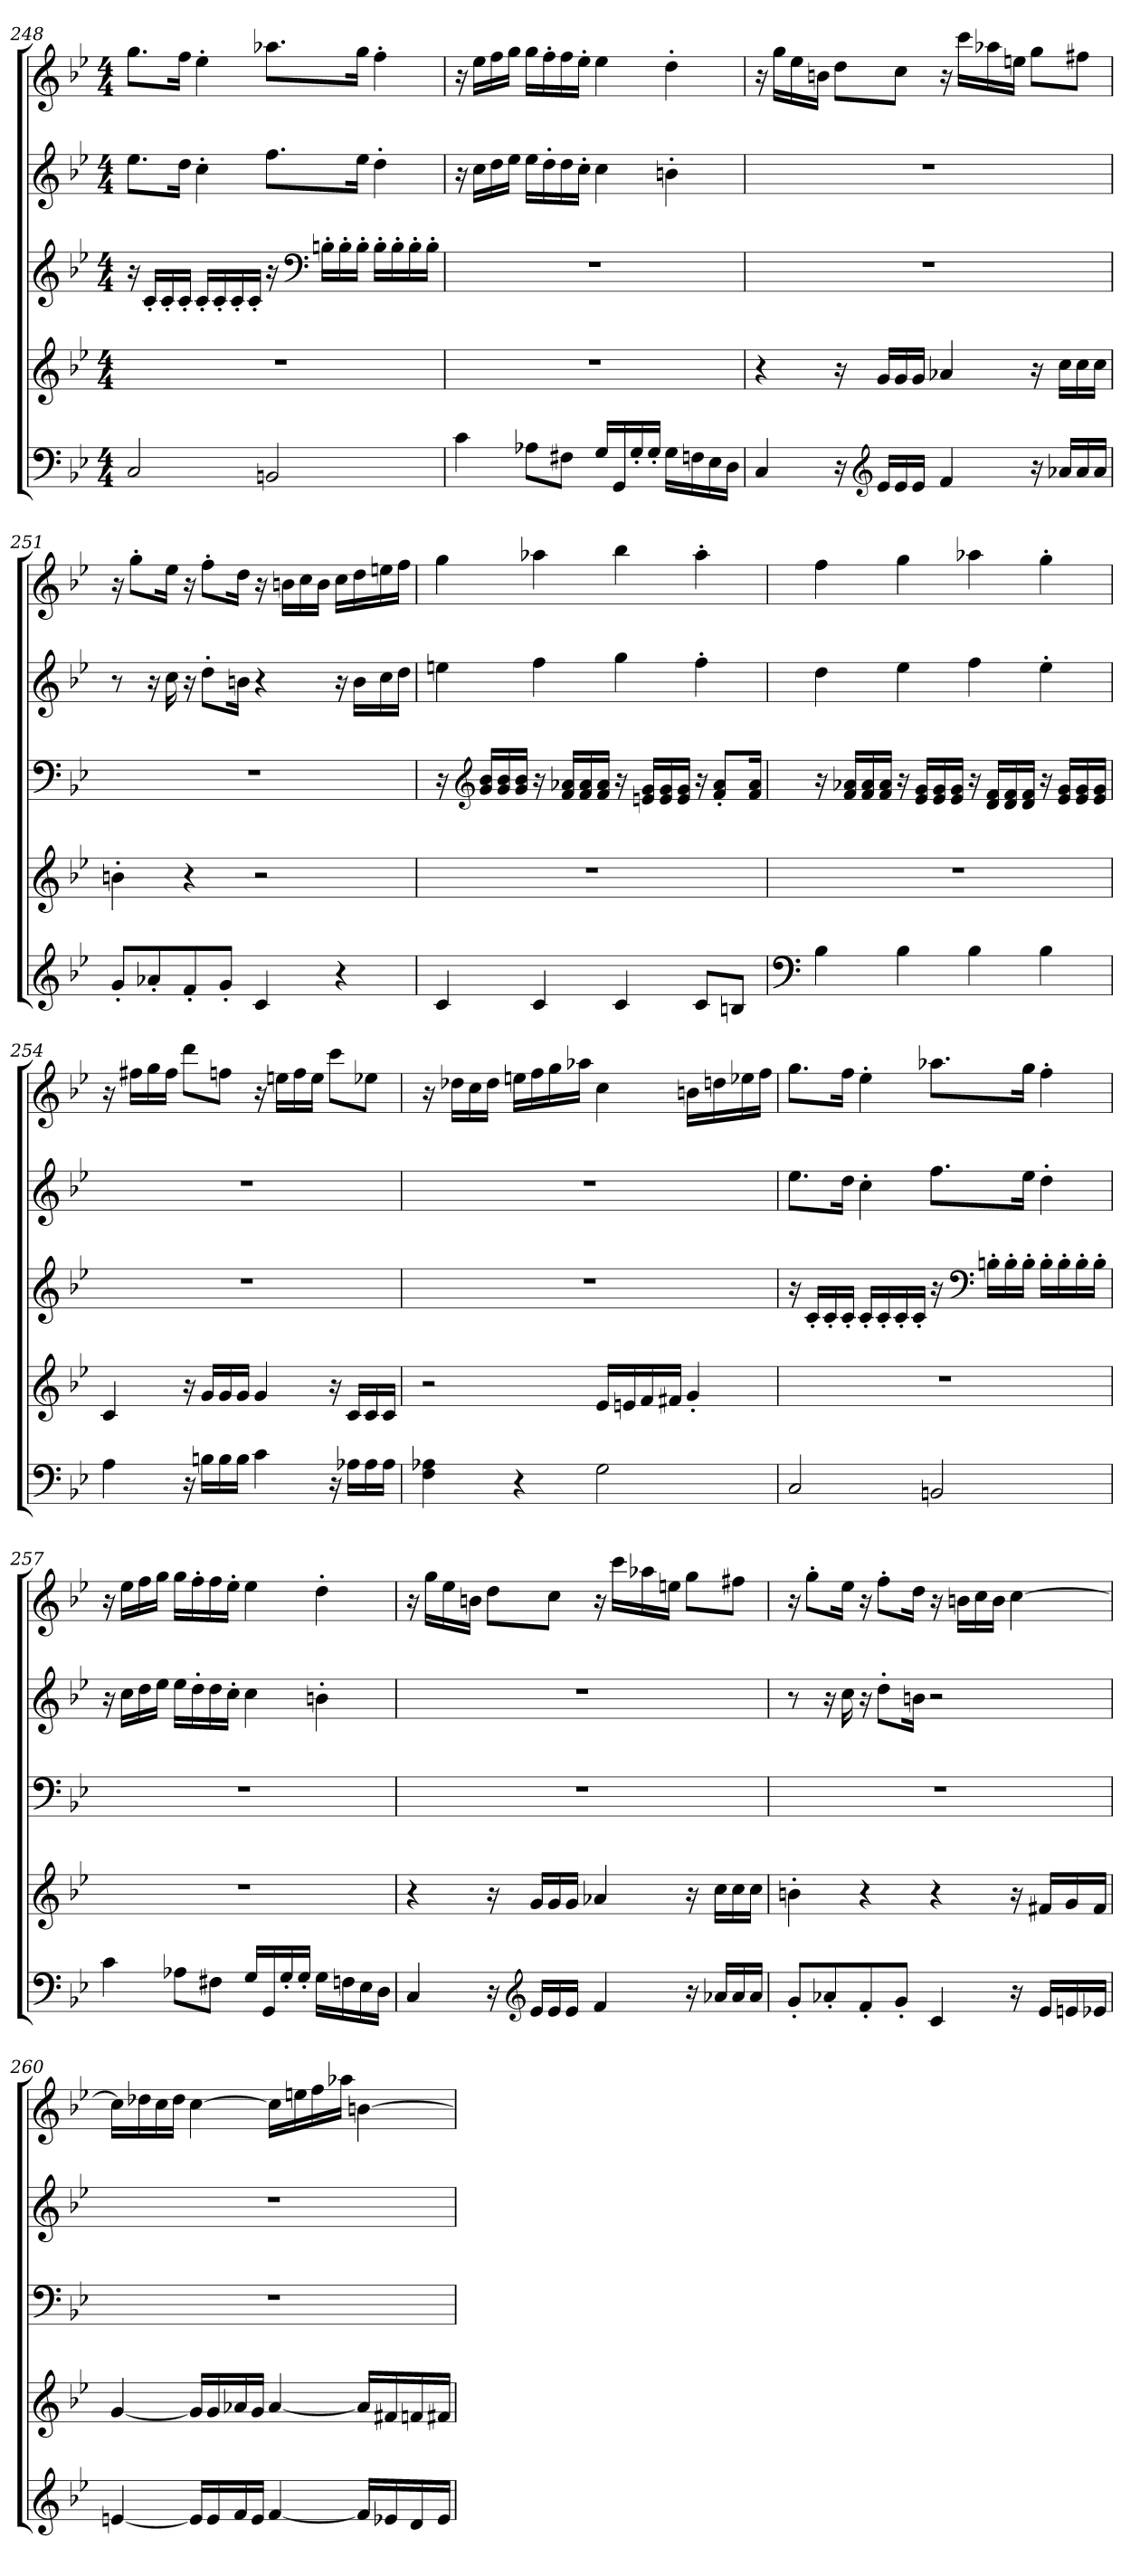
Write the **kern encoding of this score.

**kern	**kern	**kern	**kern	**kern
*part5	*part4	*part3	*part2	*part1
*staff5	*staff4	*staff3	*staff2	*staff1
!!LO:PB:g=z
*clefF4	*clefG2	*clefG2	*clefG2	*clefG2
*k[b-e-]	*k[b-e-]	*k[b-e-]	*k[b-e-]	*k[b-e-]
*M4/4	*M4/4	*M4/4	*M4/4	*M4/4
*MM36	*MM36	*MM36	*MM36	*MM36
=248	=248	=248	=248	=248
2C/	1r	16r	8.ee-\L	8.gg\L
.	.	16c'/LL	.	.
.	.	16c'/	.	.
.	.	16c'/JJ	16dd\Jk	16ff\Jk
.	.	16c'/LL	4cc'\	4ee-'\
.	.	16c'/	.	.
.	.	16c'/	.	.
.	.	16c'/JJ	.	.
2BBn/	.	16r	8.ff\L	8.aa-X\L
*	*	*clefF4	*	*
.	.	16Bn'\LL	.	.
.	.	16B'\	.	.
.	.	16B'\JJ	16ee-\Jk	16gg\Jk
.	.	16B'\LL	4dd'\	4ff'\
.	.	16B'\	.	.
.	.	16B'\	.	.
.	.	16B'\JJ	.	.
=249	=249	=249	=249	=249
*	*	*	*	*MM36
4c\	1r	1r	16r	16r
.	.	.	16cc\LL	16ee-\LL
.	.	.	16dd\	16ff\
.	.	.	16ee-\JJ	16gg\JJ
8A-X\L	.	.	16ee-\LL	16gg\LL
.	.	.	16dd'\	16ff'\
8F#X\J	.	.	16dd\	16ff\
.	.	.	16cc'\JJ	16ee-'\JJ
16G/LL	.	.	4cc\	4ee-\
16GG/	.	.	.	.
16G'/	.	.	.	.
16G'/JJ	.	.	.	.
16G\LL	.	.	4bn'\	4dd'\
16Fn\	.	.	.	.
16E-\	.	.	.	.
16D\JJ	.	.	.	.
!!LO:LB:g=z
=250	=250	=250	=250	=250
*	*	*	*	*MM36
4C/	4r	1r	1r	16r
.	.	.	.	16gg\LL
.	.	.	.	16ee-\
.	.	.	.	16bn\JJ
16r	16r	.	.	8dd\L
*clefG2	*	*	*	*
16e-/LL	16g/LL	.	.	.
16e-/	16g/	.	.	8cc\J
16e-/JJ	16g/JJ	.	.	.
*	*	*	*	*MM36
4f/	4a-X/	.	.	16r
.	.	.	.	16ccc\LL
.	.	.	.	16aa-X\
.	.	.	.	16een\JJ
16r	16r	.	.	8gg\L
16a-X/LL	16cc\LL	.	.	.
16a-/	16cc\	.	.	8ff#X\J
16a-/JJ	16cc\JJ	.	.	.
=251	=251	=251	=251	=251
8g'/L	4bn'\	1r	8r	16r
.	.	.	.	8gg'\L
8a-X'/	.	.	16r	.
.	.	.	16cc\	16ee-\Jk
8f'/	4r	.	16r	16r
.	.	.	8dd'\L	8ff'\L
8g'/J	.	.	.	.
.	.	.	16bn\Jk	16dd\Jk
*	*	*	*	*MM36
4c/	2r	.	4r	16r
.	.	.	.	16bn\LL
.	.	.	.	16cc\
.	.	.	.	16b\JJ
4r	.	.	16r	16cc\LL
.	.	.	16b\LL	16dd\
.	.	.	16cc\	16een\
*	*	*	*	*MM34
.	.	.	16dd\JJ	16ff\JJ
!!LO:PB:g=z
=252	=252	=252	=252	=252
*	*	*	*	*MM36
4c/	1r	16r	4een\	4gg\
*	*	*clefG2	*	*
.	.	16g/ 16b-/LL	.	.
.	.	16g/ 16b-/	.	.
.	.	16g/ 16b-/JJ	.	.
4c/	.	16r	4ff\	4aa-X\
.	.	16f/ 16a-X/LL	.	.
.	.	16f/ 16a-/	.	.
.	.	16f/ 16a-/JJ	.	.
4c/	.	16r	4gg\	4bb-\
.	.	16en/ 16g/LL	.	.
.	.	16e/ 16g/	.	.
.	.	16e/ 16g/JJ	.	.
8c/L	.	16r	4ff'\	4aa-'\
.	.	8f/' 8a-/'L	.	.
8Bn/J	.	.	.	.
.	.	16f/ 16a-/Jk	.	.
=253	=253	=253	=253	=253
*clefF4	*	*	*	*
*	*	*	*	*MM36
4B-\	1r	16r	4dd\	4ff\
.	.	16f/ 16a-X/LL	.	.
.	.	16f/ 16a-/	.	.
.	.	16f/ 16a-/JJ	.	.
4B-\	.	16r	4ee-\	4gg\
.	.	16e-/ 16g/LL	.	.
.	.	16e-/ 16g/	.	.
.	.	16e-/ 16g/JJ	.	.
4B-\	.	16r	4ff\	4aa-X\
.	.	16d/ 16f/LL	.	.
.	.	16d/ 16f/	.	.
.	.	16d/ 16f/JJ	.	.
4B-\	.	16r	4ee-'\	4gg'\
.	.	16e-/ 16g/LL	.	.
.	.	16e-/ 16g/	.	.
.	.	16e-/ 16g/JJ	.	.
!!LO:LB:g=z
=254	=254	=254	=254	=254
*	*	*	*	*MM36
4A\	4c/	1r	1r	16r
.	.	.	.	16ff#X\LL
.	.	.	.	16gg\
.	.	.	.	16ff#\JJ
16r	16r	.	.	8ddd\L
16Bn\LL	16g/LL	.	.	.
16B\	16g/	.	.	8ffn\J
16B\JJ	16g/JJ	.	.	.
4c\	4g/	.	.	16r
.	.	.	.	16een\LL
.	.	.	.	16ff\
.	.	.	.	16ee\JJ
16r	16r	.	.	8ccc\L
16A-X\LL	16c/LL	.	.	.
16A-\	16c/	.	.	8ee-X\J
16A-\JJ	16c/JJ	.	.	.
=255	=255	=255	=255	=255
4F\ 4A-X\	2r	1r	1r	16r
.	.	.	.	16dd-X\LL
.	.	.	.	16cc\
.	.	.	.	16dd-\JJ
4r	.	.	.	16een\LL
.	.	.	.	16ff\
.	.	.	.	16gg\
*	*	*	*	*MM34
.	.	.	.	16aa-X\JJ
*	*	*	*	*MM36
2G\	16e-/LL	.	.	4cc\
.	16en/	.	.	.
.	16f/	.	.	.
.	16f#X/JJ	.	.	.
.	4g'/	.	.	16bn\LL
*	*	*	*	*MM36
.	.	.	.	16ddn\
.	.	.	.	16ee-X\
.	.	.	.	16ff\JJ
!!LO:PB:g=z
=256	=256	=256	=256	=256
*	*	*	*	*MM36
2C/	1r	16r	8.ee-\L	8.gg\L
.	.	16c'/LL	.	.
.	.	16c'/	.	.
.	.	16c'/JJ	16dd\Jk	16ff\Jk
.	.	16c'/LL	4cc'\	4ee-'\
.	.	16c'/	.	.
.	.	16c'/	.	.
.	.	16c'/JJ	.	.
2BBn/	.	16r	8.ff\L	8.aa-X\L
*	*	*clefF4	*	*
.	.	16Bn'\LL	.	.
.	.	16B'\	.	.
.	.	16B'\JJ	16ee-\Jk	16gg\Jk
.	.	16B'\LL	4dd'\	4ff'\
.	.	16B'\	.	.
.	.	16B'\	.	.
.	.	16B'\JJ	.	.
=257	=257	=257	=257	=257
*	*	*	*	*MM36
4c\	1r	1r	16r	16r
.	.	.	16cc\LL	16ee-\LL
.	.	.	16dd\	16ff\
.	.	.	16ee-\JJ	16gg\JJ
8A-X\L	.	.	16ee-\LL	16gg\LL
.	.	.	16dd'\	16ff'\
8F#X\J	.	.	16dd\	16ff\
.	.	.	16cc'\JJ	16ee-'\JJ
16G/LL	.	.	4cc\	4ee-\
16GG/	.	.	.	.
16G'/	.	.	.	.
16G'/JJ	.	.	.	.
16G\LL	.	.	4bn'\	4dd'\
16Fn\	.	.	.	.
16E-\	.	.	.	.
16D\JJ	.	.	.	.
!!LO:LB:g=z
=258	=258	=258	=258	=258
*	*	*	*	*MM36
4C/	4r	1r	1r	16r
.	.	.	.	16gg\LL
.	.	.	.	16ee-\
.	.	.	.	16bn\JJ
16r	16r	.	.	8dd\L
*clefG2	*	*	*	*
16e-/LL	16g/LL	.	.	.
16e-/	16g/	.	.	8cc\J
16e-/JJ	16g/JJ	.	.	.
*	*	*	*	*MM36
4f/	4a-X/	.	.	16r
.	.	.	.	16ccc\LL
.	.	.	.	16aa-X\
.	.	.	.	16een\JJ
16r	16r	.	.	8gg\L
16a-X/LL	16cc\LL	.	.	.
16a-/	16cc\	.	.	8ff#X\J
16a-/JJ	16cc\JJ	.	.	.
=259	=259	=259	=259	=259
8g'/L	4bn'\	1r	8r	16r
.	.	.	.	8gg'\L
8a-X'/	.	.	16r	.
.	.	.	16cc\	16ee-\Jk
8f'/	4r	.	16r	16r
.	.	.	8dd'\L	8ff'\L
8g'/J	.	.	.	.
.	.	.	16bn\Jk	16dd\Jk
*	*	*	*	*MM36
4c/	4r	.	2r	16r
.	.	.	.	16bn\LL
.	.	.	.	16cc\
.	.	.	.	16b\JJ
16r	16r	.	.	[4cc\
16e-/LL	16f#X/LL	.	.	.
16en/	16g/	.	.	.
16e-X/JJ	16f#/JJ	.	.	.
!!LO:PB:g=z
=260	=260	=260	=260	=260
[4en/	[4g/	1r	1r	16cc\LL]
.	.	.	.	16dd-X\
.	.	.	.	16cc\
.	.	.	.	16dd-\JJ
16e/LL]	16g/LL]	.	.	[4cc\
16e/	16g/	.	.	.
16f/	16a-X/	.	.	.
16e/JJ	16g/JJ	.	.	.
[4f/	[4a-/	.	.	16cc\LL]
.	.	.	.	16een\
.	.	.	.	16ff\
.	.	.	.	16aa-X\JJ
*	*	*	*	*MM36
16f/LL]	16a-/LL]	.	.	[4bn\
16e-X/	16f#X/	.	.	.
16d/	16fn/	.	.	.
16e-/JJ	16f#X/JJ	.	.	.
=	=	=	=	=
*-	*-	*-	*-	*-
